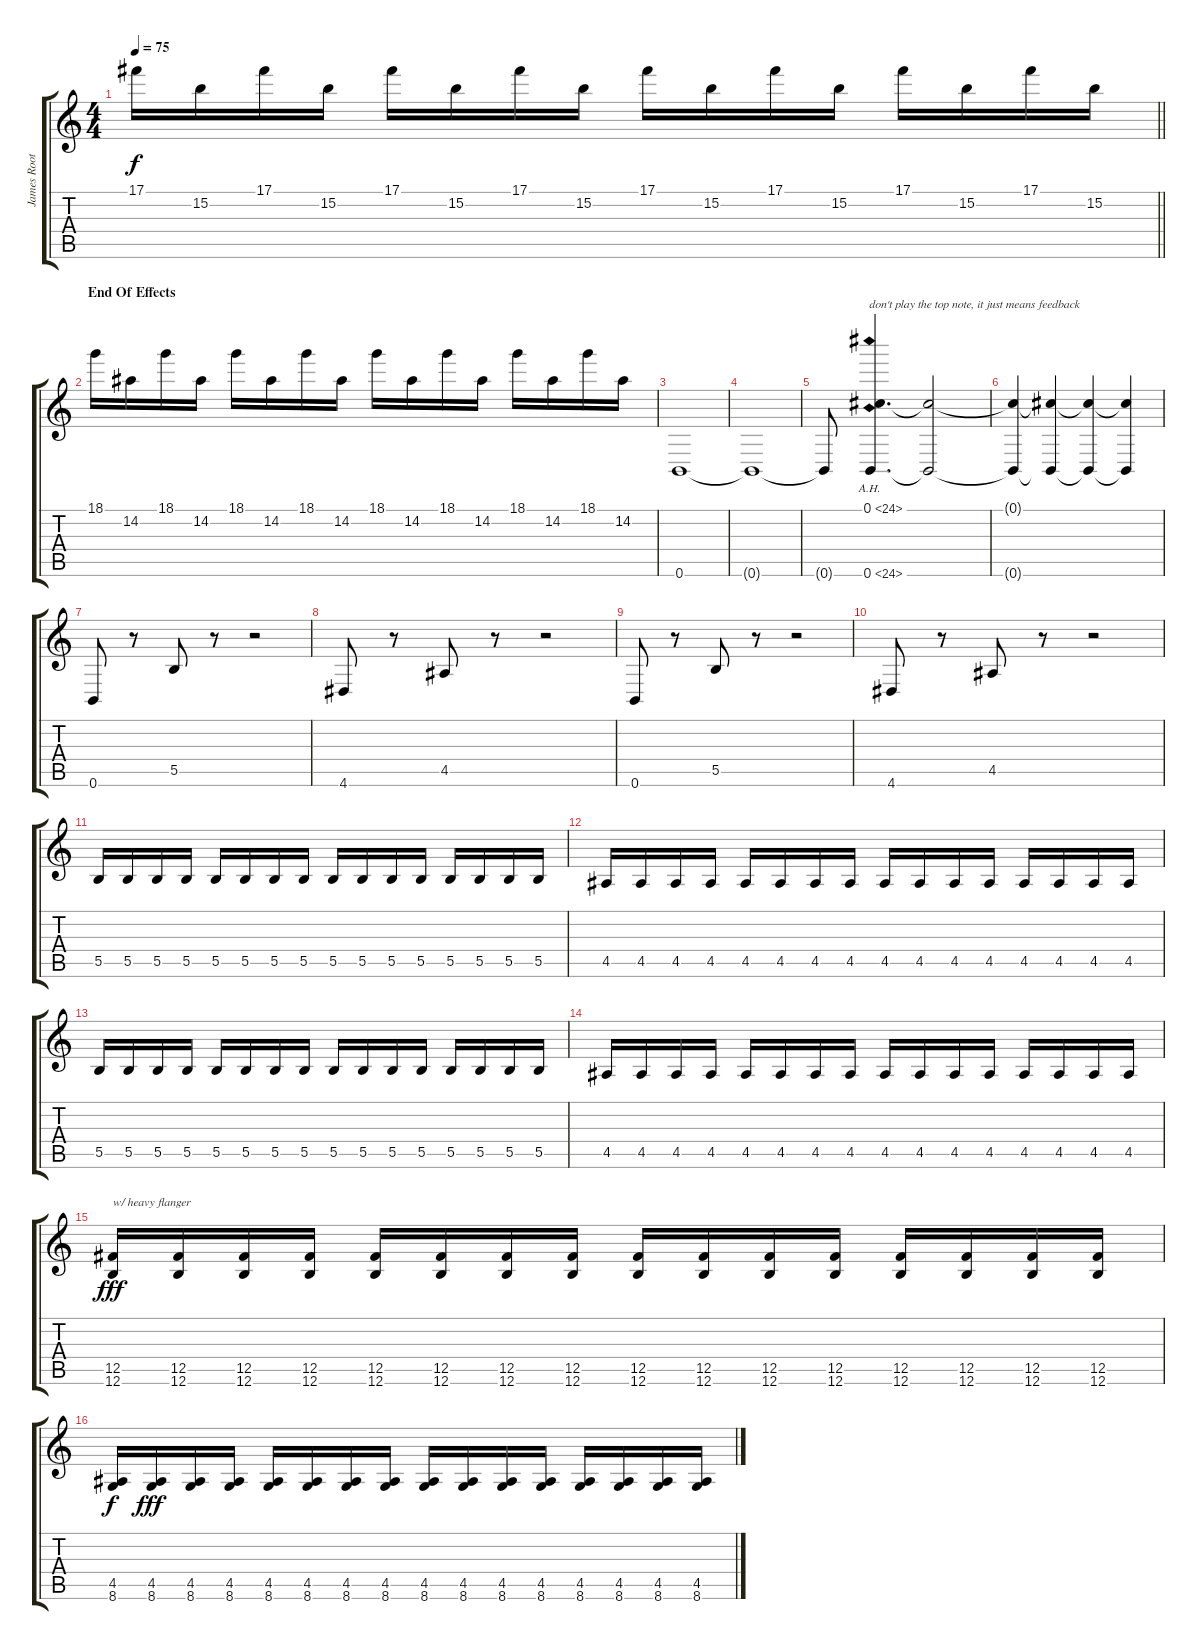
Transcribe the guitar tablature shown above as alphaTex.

\track ("James Root" "James Root") {instrument overdrivenguitar}
\staff {score tabs}
\tuning (Db4 Ab3 E3 B2 Gb2 B1) {hide}
\ts (4 4)
\tempo 75
\clef g2
\barLineRight lightlight
\ks c
17.1.16{dy f} 15.2.16 17.1.16 15.2.16 17.1.16 15.2.16 17.1.16 15.2.16 17.1.16 15.2.16 17.1.16 15.2.16 17.1.16 15.2.16 17.1.16 15.2.16 |
\section ("" "End Of Effects")
18.1.16 14.2.16 18.1.16 14.2.16 18.1.16 14.2.16 18.1.16 14.2.16 18.1.16 14.2.16 18.1.16 14.2.16 18.1.16 14.2.16 18.1.16 14.2.16 |
0.6.1 |
0.6{t}.1 |
0.6{t}.8 (0.1{ah 24} 0.6{ah 24}).4{d txt "don't play the top note, it just means feedback"} (0.1{t} 0.6{t}).2 |
(0.1{t} 0.6{t}).4 (0.1{t} 0.6{t}).4 (0.1{t} 0.6{t}).4 (0.1{t} 0.6{t}).4 |
0.6.8 r.8 5.5.8 r.8 r.2 |
4.6.8 r.8 4.5.8 r.8 r.2 |
0.6.8 r.8 5.5.8 r.8 r.2 |
4.6.8 r.8 4.5.8 r.8 r.2 |
5.5.16 5.5.16 5.5.16 5.5.16 5.5.16 5.5.16 5.5.16 5.5.16 5.5.16 5.5.16 5.5.16 5.5.16 5.5.16 5.5.16 5.5.16 5.5.16 |
4.5.16 4.5.16 4.5.16 4.5.16 4.5.16 4.5.16 4.5.16 4.5.16 4.5.16 4.5.16 4.5.16 4.5.16 4.5.16 4.5.16 4.5.16 4.5.16 |
5.5.16 5.5.16 5.5.16 5.5.16 5.5.16 5.5.16 5.5.16 5.5.16 5.5.16 5.5.16 5.5.16 5.5.16 5.5.16 5.5.16 5.5.16 5.5.16 |
4.5.16 4.5.16 4.5.16 4.5.16 4.5.16 4.5.16 4.5.16 4.5.16 4.5.16 4.5.16 4.5.16 4.5.16 4.5.16 4.5.16 4.5.16 4.5.16 |
(12.5 12.6).16{txt "w/ heavy flanger" dy fff volume 11 instrument distortionguitar} (12.5 12.6).16 (12.5 12.6).16 (12.5 12.6).16 (12.5 12.6).16 (12.5 12.6).16 (12.5 12.6).16 (12.5 12.6).16 (12.5 12.6).16 (12.5 12.6).16 (12.5 12.6).16 (12.5 12.6).16 (12.5 12.6).16 (12.5 12.6).16 (12.5 12.6).16 (12.5 12.6).16 |
(4.5 8.6).16{dy f} (4.5 8.6).16{dy fff} (4.5 8.6).16 (4.5 8.6).16 (4.5 8.6).16 (4.5 8.6).16 (4.5 8.6).16 (4.5 8.6).16 (4.5 8.6).16 (4.5 8.6).16 (4.5 8.6).16 (4.5 8.6).16 (4.5 8.6).16 (4.5 8.6).16 (4.5 8.6).16 (4.5 8.6).16
